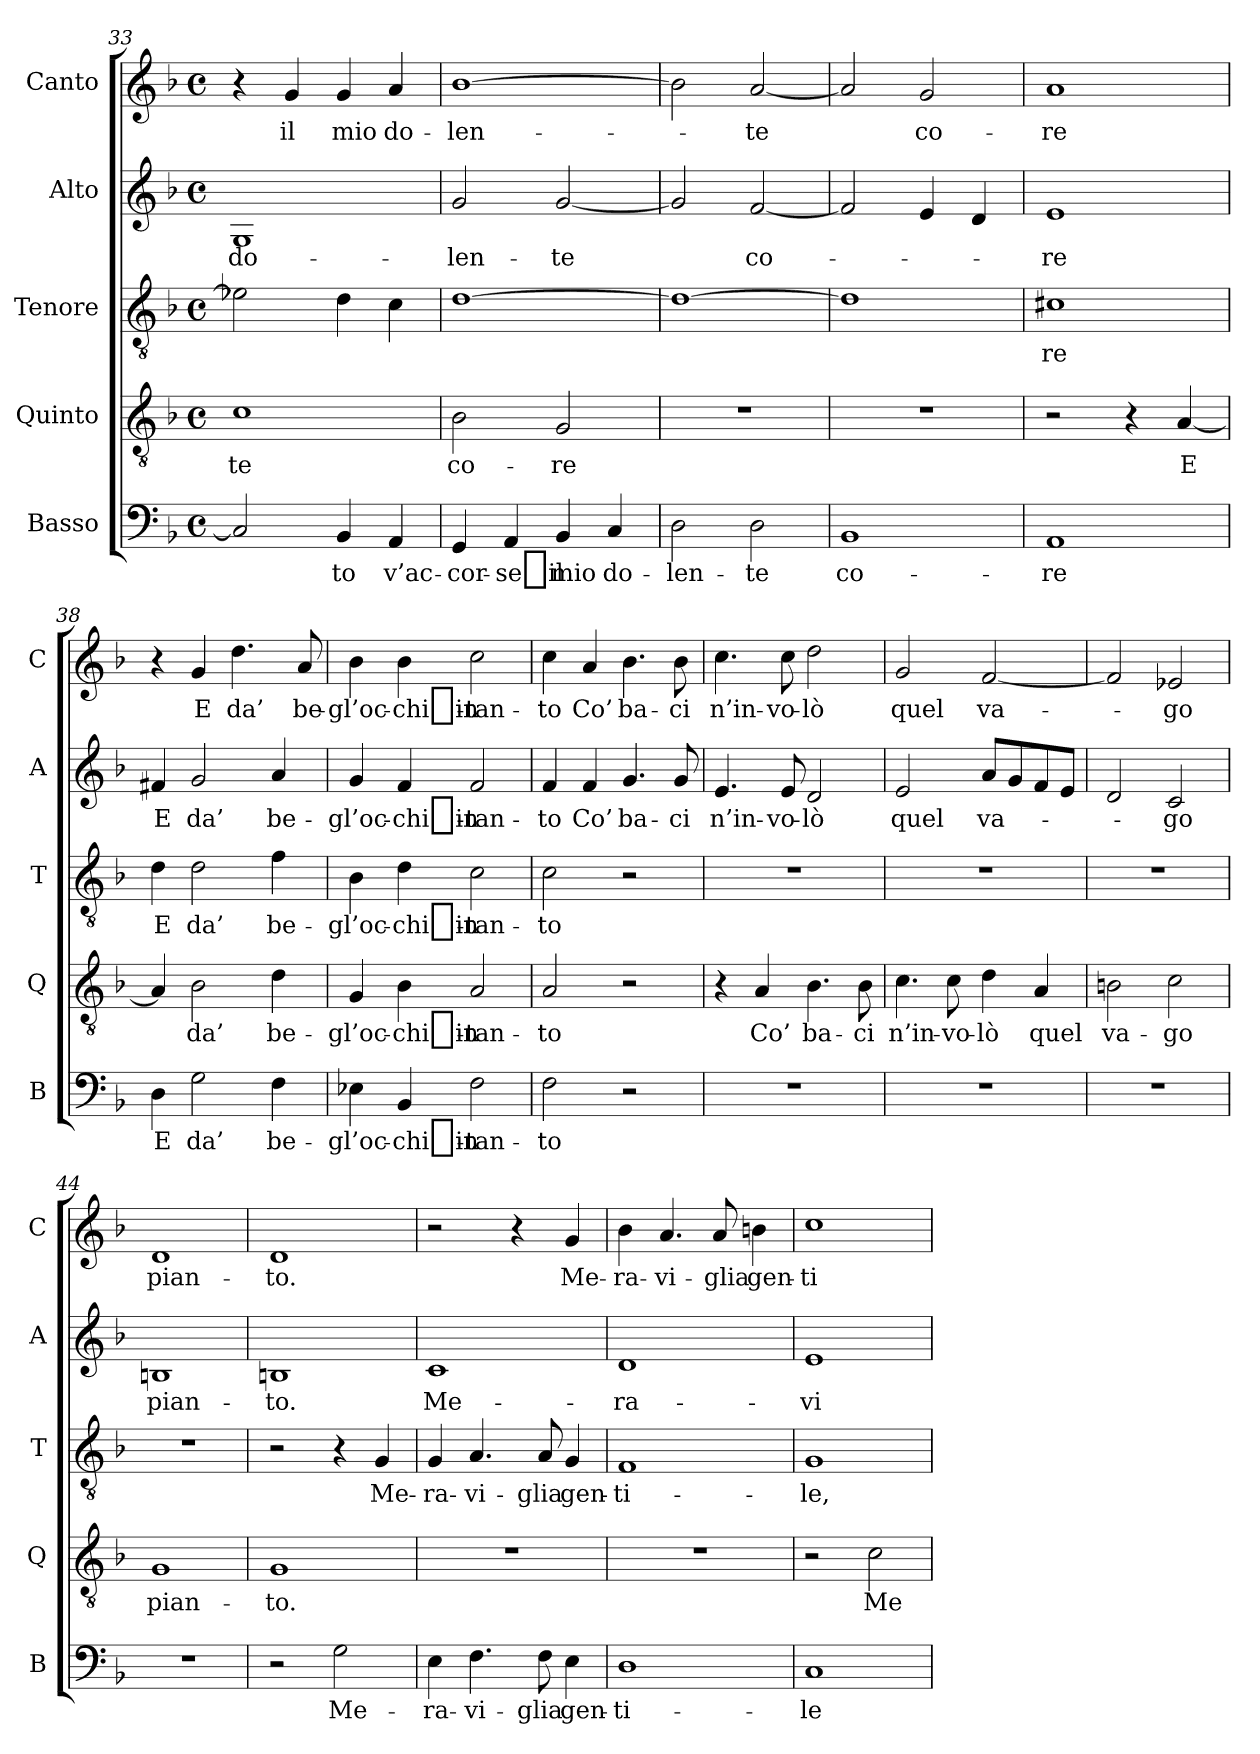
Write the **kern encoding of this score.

**kern	**text	**kern	**text	**kern	**text	**kern	**text	**kern	**text
*part5	*part5	*part4	*part4	*part3	*part3	*part2	*part2	*part1	*part1
*staff5	*staff5	*staff4	*staff4	*staff3	*staff3	*staff2	*staff2	*staff1	*staff1
*I"Basso	*	*I"Quinto	*	*I"Tenore	*	*I"Alto	*	*I"Canto	*
*I'B	*	*I'Q	*	*I'T	*	*I'A	*	*I'C	*
!!LO:PB:g=z
*clefF4	*	*clefGv2	*	*clefGv2	*	*clefG2	*	*clefG2	*
*k[b-]	*	*k[b-]	*	*k[b-]	*	*k[b-]	*	*k[b-]	*
*F:	*	*F:	*	*F:	*	*F:	*	*F:	*
*M4/4	*	*M4/4	*	*M4/4	*	*M4/4	*	*M4/4	*
*met(c)	*	*met(c)	*	*met(c)	*	*met(c)	*	*met(c)	*
=33	=33	=33	=33	=33	=33	=33	=33	=33	=33
2C]	.	1c	-te	2e-X]	.	1G	do-	4r	.
.	.	.	.	.	.	.	.	4g	-il
4BB-	-to	.	.	4d	.	.	.	4g	-mio
4AA	v’ac-	.	.	4c	.	.	.	4a	do-
=34	=34	=34	=34	=34	=34	=34	=34	=34	=34
4GG	cor-	2B-	co-	[1d	.	2g	len-	[1b-	len-
4AA	-se_il	.	.	.	.	.	.	.	.
4BB-	-mio	2G	-re	.	.	[2g	-te	.	.
4C	do-	.	.	.	.	.	.	.	.
=35	=35	=35	=35	=35	=35	=35	=35	=35	=35
2D	len-	1r	.	1d_	.	2g]	.	2b-]	.
2D	-te	.	.	.	.	[2f	co-	[2a	-te
=36	=36	=36	=36	=36	=36	=36	=36	=36	=36
1BB-	co-	1r	.	1d]	.	2f]	.	2a]	.
.	.	.	.	.	.	4e	.	2g	co-
.	.	.	.	.	.	4d	.	.	.
=37	=37	=37	=37	=37	=37	=37	=37	=37	=37
1AA	-re	2r	.	1c#X	-re	1e	-re	1a	-re
.	.	4r	.	.	.	.	.	.	.
.	.	[4A	-E	.	.	.	.	.	.
=38	=38	=38	=38	=38	=38	=38	=38	=38	=38
4D	-E	4A]	.	4d	-E	4f#X	-E	4r	.
2G	-da’	2B-	-da’	2d	-da’	2g	-da’	4g	-E
.	.	.	.	.	.	.	.	4.dd	-da’
4F	be-	4d	be-	4f	be-	4a	be-	.	.
.	.	.	.	.	.	.	.	8a	be-
=39	=39	=39	=39	=39	=39	=39	=39	=39	=39
4E-X	gl’oc-	4G	gl’oc-	4B-	gl’oc-	4g	gl’oc-	4b-	gl’oc-
4BB-	chi_in-	4B-	chi_in-	4d	chi_in-	4f	chi_in-	4b-	chi_in-
2F	tan-	2A	tan-	2c	tan-	2f	tan-	2cc	tan-
=40	=40	=40	=40	=40	=40	=40	=40	=40	=40
2F	-to	2A	-to	2c	-to	4f	-to	4cc	-to
.	.	.	.	.	.	4f	-Co’	4a	-Co’
2r	.	2r	.	2r	.	4.g	ba-	4.b-	ba-
.	.	.	.	.	.	8g	-ci	8b-	-ci
!!LO:LB:g=z
=41	=41	=41	=41	=41	=41	=41	=41	=41	=41
1r	.	4r	.	1r	.	4.e	n’in-	4.cc	n’in-
.	.	4A	-Co’	.	.	.	.	.	.
.	.	.	.	.	.	8e	vo-	8cc	vo-
.	.	4.B-	ba-	.	.	2d	-lò	2dd	-lò
.	.	8B-	-ci	.	.	.	.	.	.
=42	=42	=42	=42	=42	=42	=42	=42	=42	=42
1r	.	4.c	n’in-	1r	.	2e	-quel	2g	-quel
.	.	8c	vo-	.	.	.	.	.	.
.	.	4d	-lò	.	.	8aL	va-	[2f	va-
.	.	.	.	.	.	8g	.	.	.
.	.	4A	-quel	.	.	8f	.	.	.
.	.	.	.	.	.	8eJ	.	.	.
=43	=43	=43	=43	=43	=43	=43	=43	=43	=43
1r	.	2Bn	va-	1r	.	2d	.	2f]	.
.	.	2c	-go	.	.	2c	-go	2e-X	-go
=44	=44	=44	=44	=44	=44	=44	=44	=44	=44
1r	.	1G	pian-	1r	.	1Bn	pian-	1d	pian-
=45	=45	=45	=45	=45	=45	=45	=45	=45	=45
2r	.	1G	-to.	2r	.	1Bn	-to.	1d	-to.
2G	Me-	.	.	4r	.	.	.	.	.
.	.	.	.	4G	Me-	.	.	.	.
=46	=46	=46	=46	=46	=46	=46	=46	=46	=46
4E	ra-	1r	.	4G	ra-	1c	Me-	2r	.
4.F	vi-	.	.	4.A	vi-	.	.	.	.
.	.	.	.	.	.	.	.	4r	.
8F	-glia	.	.	8A	-glia	.	.	.	.
4E	gen-	.	.	4G	gen-	.	.	4g	Me-
=47	=47	=47	=47	=47	=47	=47	=47	=47	=47
1D	ti-	1r	.	1F	ti-	1d	ra-	4b-	ra-
.	.	.	.	.	.	.	.	4.a	vi-
.	.	.	.	.	.	.	.	8a	-glia
.	.	.	.	.	.	.	.	4bn	gen-
=48	=48	=48	=48	=48	=48	=48	=48	=48	=48
1C	-le	2r	.	1G	-le,	1e	vi-	1cc	ti-
.	.	2c	Me-	.	.	.	.	.	.
=	=	=	=	=	=	=	=	=	=
*-	*-	*-	*-	*-	*-	*-	*-	*-	*-
